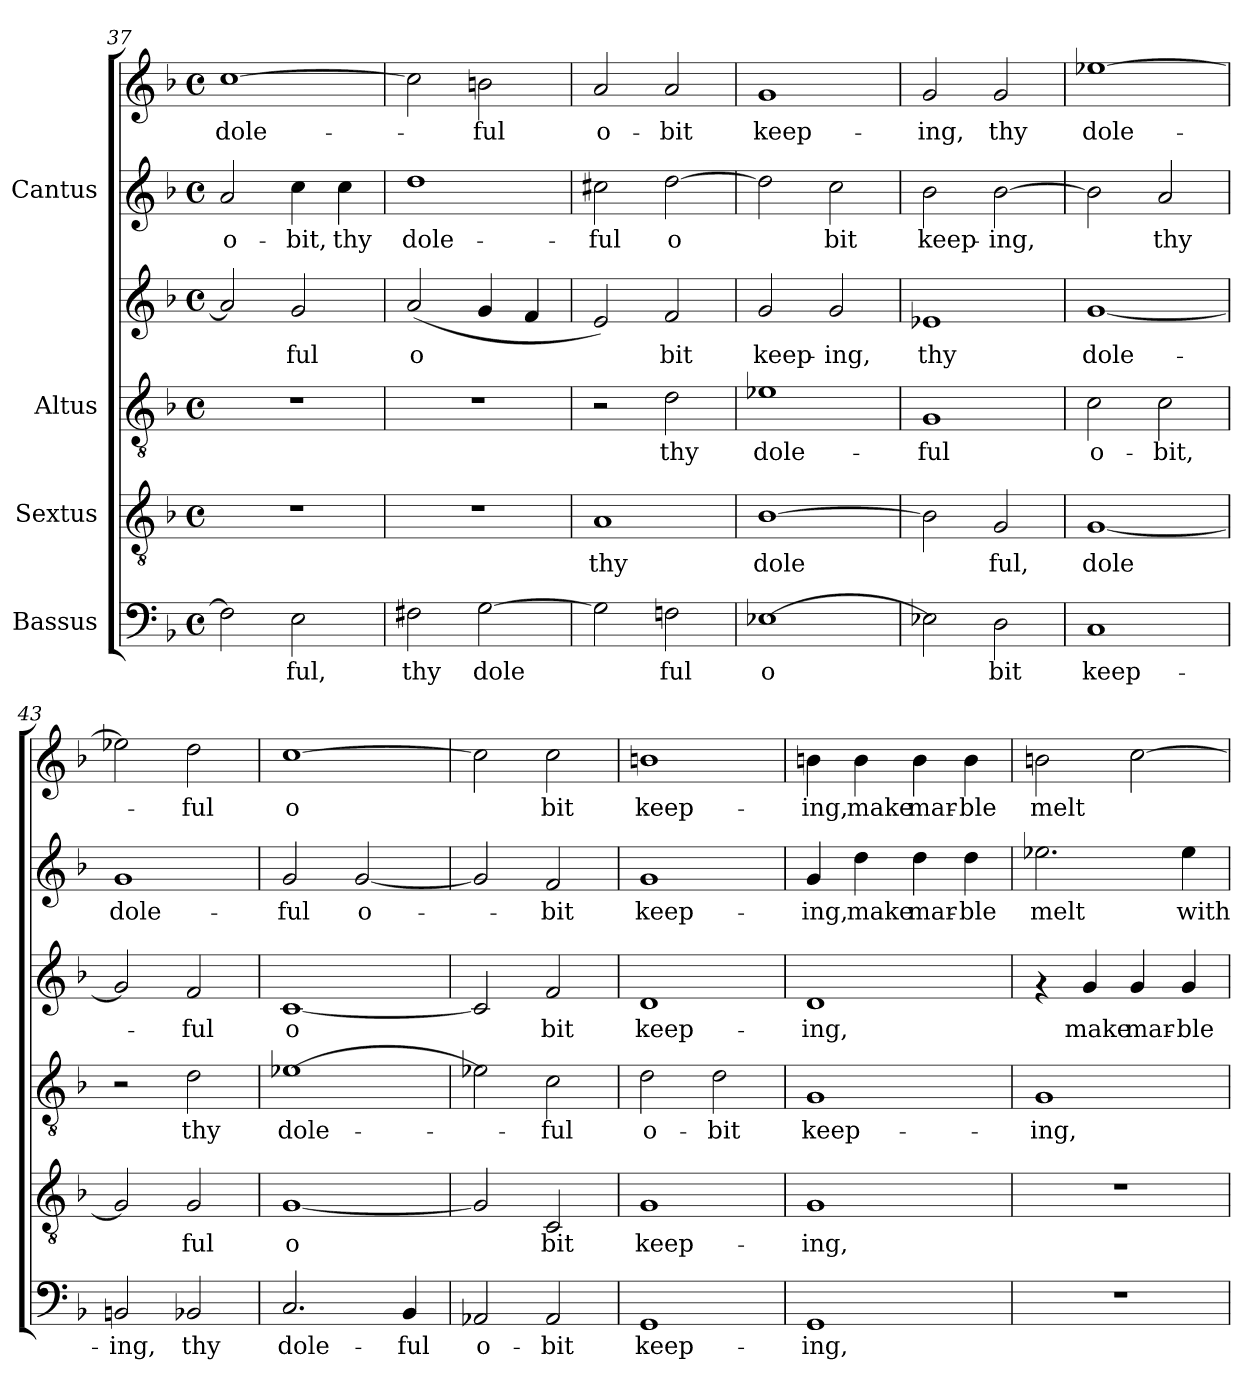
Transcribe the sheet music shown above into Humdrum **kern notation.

**kern	**text	**kern	**text	**kern	**text	**kern	**text	**kern	**text	**kern	**text
*part4	*part4	*part3	*part3	*part2	*part2	*part2	*part2	*part1	*part1	*part1	*part1
*staff6	*staff6	*staff5	*staff5	*staff4	*staff4	*staff3	*staff3	*staff2	*staff2	*staff1	*staff1
*I"Bassus	*	*I"Sextus	*	*I"Altus	*	*	*	*I"Cantus	*	*	*
*clefF4	*	*clefGv2	*	*clefGv2	*	*clefG2	*	*clefG2	*	*clefG2	*
*k[b-]	*	*k[b-]	*	*k[b-]	*	*k[b-]	*	*k[b-]	*	*k[b-]	*
*F:	*	*F:	*	*F:	*	*F:	*	*F:	*	*F:	*
*M4/4	*	*M4/4	*	*M4/4	*	*M4/4	*	*M4/4	*	*M4/4	*
*met(c)	*	*met(c)	*	*met(c)	*	*met(c)	*	*met(c)	*	*met(c)	*
=37	=37	=37	=37	=37	=37	=37	=37	=37	=37	=37	=37
!	!LO:LY:b:cj	!	!	!	!	!	!LO:LY:b:cj	!	!LO:LY:b:cj	!	!LO:LY:b:cj
2F\]	-	1r	.	1r	.	2a/]	-	2a/	-o-	[>1cc	dole-
!	!LO:LY:b:cj	!	!	!	!	!	!LO:LY:b:cj	!	!LO:LY:b:cj	!	!
2E\	ful,	.	.	.	.	2g/	ful	4cc\	-bit,	.	.
!	!	!	!	!	!	!	!	!	!LO:LY:b:cj	!	!
.	.	.	.	.	.	.	.	4cc\	thy	.	.
=38	=38	=38	=38	=38	=38	=38	=38	=38	=38	=38	=38
!	!LO:LY:b:cj	!	!	!	!	!	!LO:LY:b:cj	!	!LO:LY:b:cj	!	!LO:LY:b:cj
2F#X\	thy	1r	.	1r	.	(<2a/	o-	1dd	dole-	2cc\]	.
!	!LO:LY:b:cj	!	!	!	!	!	!LO:LY:b:cj	!	!	!	!LO:LY:b:cj
[>2G\	dole-	.	.	.	.	4g/	--	.	.	2bn\	ful
!	!	!	!	!	!	!	!LO:LY:b:cj	!	!	!	!
.	.	.	.	.	.	4f/	--	.	.	.	.
=39	=39	=39	=39	=39	=39	=39	=39	=39	=39	=39	=39
!	!LO:LY:b:cj	!	!LO:LY:b:cj	!	!	!	!LO:LY:b:cj	!	!LO:LY:b:cj	!	!LO:LY:b:cj
2G\]	-	1A	thy	2r	.	2e/)	-	2cc#X\	ful	2a/	-o-
!	!LO:LY:b:cj	!	!	!	!LO:LY:b:cj	!	!LO:LY:b:cj	!	!LO:LY:b:cj	!	!LO:LY:b:cj
2Fn\	ful	.	.	2d\	thy	2f/	bit	[>2dd\	o-	2a/	-bit
!!LO:PB:g=z
=40	=40	=40	=40	=40	=40	=40	=40	=40	=40	=40	=40
!	!LO:LY:b:cj	!	!LO:LY:b:cj	!	!LO:LY:b:cj	!	!LO:LY:b:cj	!	!LO:LY:b:cj	!	!LO:LY:b:cj
[>1E-X	o-	[>1B-	dole-	1e-X	dole-	2g/	keep-	2dd\]	-	1g	-keep-
!	!	!	!	!	!	!	!LO:LY:b:cj	!	!LO:LY:b:cj	!	!
.	.	.	.	.	.	2g/	-ing,	2cc\	bit	.	.
=41	=41	=41	=41	=41	=41	=41	=41	=41	=41	=41	=41
!	!LO:LY:b:cj	!	!LO:LY:b:cj	!	!LO:LY:b:cj	!	!LO:LY:b:cj	!	!LO:LY:b:cj	!	!LO:LY:b:cj
2E-X\]	-	2B-\]	-	1G	ful	1e-X	-thy	2b-\	keep-	2g/	ing,
!	!LO:LY:b:cj	!	!LO:LY:b:cj	!	!	!	!	!	!LO:LY:b:cj	!	!LO:LY:b:cj
2D\	bit	2G/	ful,	.	.	.	.	[>2b-\	-ing,	2g/	thy
=42	=42	=42	=42	=42	=42	=42	=42	=42	=42	=42	=42
!	!LO:LY:b:cj	!	!LO:LY:b:cj	!	!LO:LY:b:cj	!	!LO:LY:b:cj	!	!LO:LY:b:cj	!	!LO:LY:b:cj
1C	keep-	[<1G	dole-	2c\	-o-	[<1g	dole-	2b-\]	-	[>1ee-X	dole-
!	!	!	!	!	!LO:LY:b:cj	!	!	!	!LO:LY:b:cj	!	!
.	.	.	.	2c\	-bit,	.	.	2a/	thy	.	.
=43	=43	=43	=43	=43	=43	=43	=43	=43	=43	=43	=43
!	!LO:LY:b:cj	!	!LO:LY:b:cj	!	!	!	!LO:LY:b:cj	!	!LO:LY:b:cj	!	!LO:LY:b:cj
2BBn/	-ing,	2G/]	-	2r	.	2g/]	.	1g	dole-	2ee-X\]	.
!	!LO:LY:b:cj	!	!LO:LY:b:cj	!	!LO:LY:b:cj	!	!LO:LY:b:cj	!	!	!	!LO:LY:b:cj
2BB-X/	thy	2G/	ful	2d\	thy	2f/	ful	.	.	2dd\	ful
=44	=44	=44	=44	=44	=44	=44	=44	=44	=44	=44	=44
!	!LO:LY:b:cj	!	!LO:LY:b:cj	!	!LO:LY:b:cj	!	!LO:LY:b:cj	!	!LO:LY:b:cj	!	!LO:LY:b:cj
2.C/	dole-	[<1G	o-	[>1e-X	-dole-	[<1c	o-	2g/	-ful	[>1cc	-o-
!	!	!	!	!	!	!	!	!	!LO:LY:b:cj	!	!
.	.	.	.	.	.	.	.	[<2g/	o-	.	.
!	!LO:LY:b:cj	!	!	!	!	!	!	!	!	!	!
4BB-/	-ful	.	.	.	.	.	.	.	.	.	.
=45	=45	=45	=45	=45	=45	=45	=45	=45	=45	=45	=45
!	!LO:LY:b:cj	!	!LO:LY:b:cj	!	!LO:LY:b:cj	!	!LO:LY:b:cj	!	!LO:LY:b:cj	!	!LO:LY:b:cj
2AA-X/	o-	2G/]	-	2e-X\]	.	2c/]	-	2g/]	.	2cc\]	-
!	!LO:LY:b:cj	!	!LO:LY:b:cj	!	!LO:LY:b:cj	!	!LO:LY:b:cj	!	!LO:LY:b:cj	!	!LO:LY:b:cj
2AA-/	-bit	2C/	bit	2c\	ful	2f/	bit	2f/	bit	2cc\	bit
=46	=46	=46	=46	=46	=46	=46	=46	=46	=46	=46	=46
!	!LO:LY:b:cj	!	!LO:LY:b:cj	!	!LO:LY:b:cj	!	!LO:LY:b:cj	!	!LO:LY:b:cj	!	!LO:LY:b:cj
1GG	keep-	1G	keep-	2d\	-o-	1d	keep-	1g	-keep-	1bn	keep-
!	!	!	!	!	!LO:LY:b:cj	!	!	!	!	!	!
.	.	.	.	2d\	-bit	.	.	.	.	.	.
!!LO:LB:g=z
=47	=47	=47	=47	=47	=47	=47	=47	=47	=47	=47	=47
!	!LO:LY:b:cj	!	!LO:LY:b:cj	!	!LO:LY:b:cj	!	!LO:LY:b:cj	!	!LO:LY:b:cj	!	!LO:LY:b:cj
1GG	-ing,	1G	-ing,	1G	keep-	1d	ing,	4g/	ing,	4bn\	-ing,
!	!	!	!	!	!	!	!	!	!LO:LY:b:cj	!	!LO:LY:b:cj
.	.	.	.	.	.	.	.	4dd\	make	4b\	make
!	!	!	!	!	!	!	!	!	!LO:LY:b:cj	!	!LO:LY:b:cj
.	.	.	.	.	.	.	.	4dd\	mar-	4b\	mar-
!	!	!	!	!	!	!	!	!	!LO:LY:b:cj	!	!LO:LY:b:cj
.	.	.	.	.	.	.	.	4dd\	-ble	4b\	-ble
=48	=48	=48	=48	=48	=48	=48	=48	=48	=48	=48	=48
!	!	!	!	!	!LO:LY:b:cj	!	!	!	!LO:LY:b:cj	!	!LO:LY:b:cj
1r	.	1r	.	1G	ing,	4rf	.	2.ee-X\	melt	2bn\	melt
!	!	!	!	!	!	!	!LO:LY:b:cj	!	!	!	!
.	.	.	.	.	.	4g/	-make	.	.	.	.
!	!	!	!	!	!	!	!LO:LY:b:cj	!	!	!	!LO:LY:b:cj
.	.	.	.	.	.	4g/	mar-	.	.	[>2cc\	.
!	!	!	!	!	!	!	!LO:LY:b:cj	!	!LO:LY:b:cj	!	!
.	.	.	.	.	.	4g/	-ble	4ee-\	with	.	.
=	=	=	=	=	=	=	=	=	=	=	=
*-	*-	*-	*-	*-	*-	*-	*-	*-	*-	*-	*-
